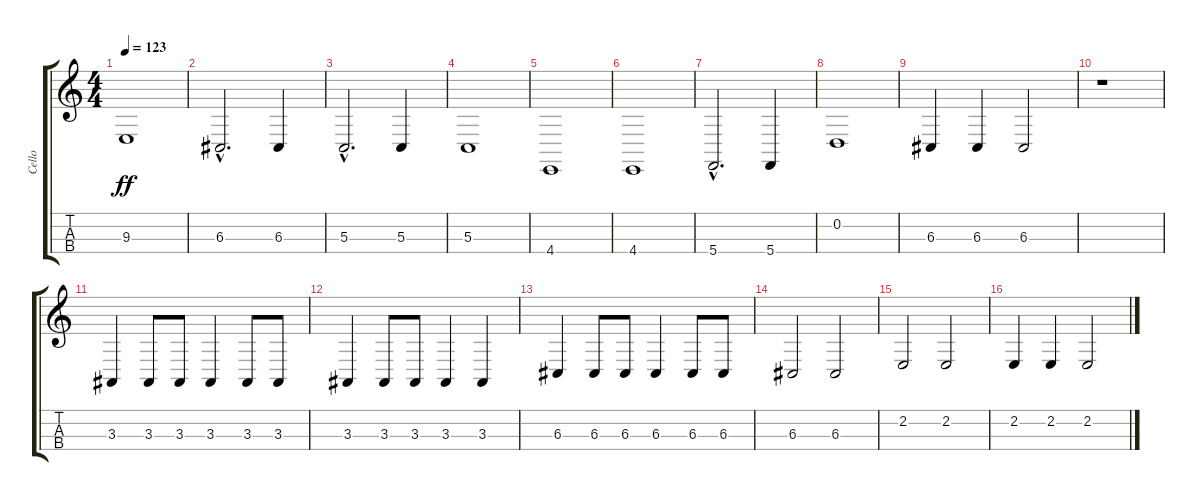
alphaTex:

\track ("Cello" "Cello") {instrument cello}
\staff {score tabs}
\tuning (A3 D3 G2 C2) {hide}
\ts (4 4)
\tempo 123
\clef g2
\ks c
9.3.1{dy ff} |
6.3{hac}.2{d} 6.3.4 |
5.3{hac}.2{d} 5.3.4 |
5.3.1 |
4.4.1 |
4.4.1 |
5.4{hac}.2{d} 5.4.4 |
0.2.1 |
6.3.4 6.3.4 6.3.2 |
r.1 |
3.3.4 3.3.8 3.3.8 3.3.4 3.3.8 3.3.8 |
3.3.4 3.3.8 3.3.8 3.3.4 3.3.4 |
6.3.4 6.3.8 6.3.8 6.3.4 6.3.8 6.3.8 |
6.3.2 6.3.2 |
2.2.2 2.2.2 |
2.2.4 2.2.4 2.2.2
